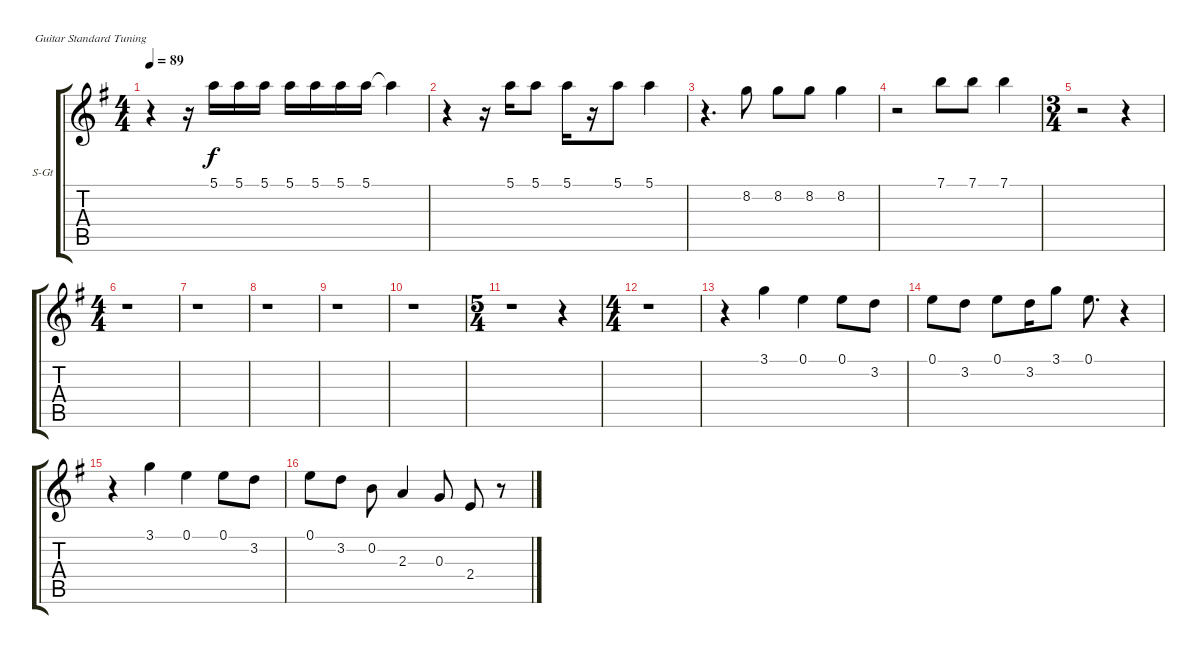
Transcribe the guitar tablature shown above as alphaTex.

\bracketExtendMode groupsimilarinstruments
\firstSystemTrackNameOrientation horizontal
\otherSystemsTrackNameOrientation horizontal
\track ("Vox" "S-Gt") {instrument frenchhorn}
\staff {score tabs}
\tuning (E4 B3 G3 D3 A2 E2)
\displaytranspose 12
\ts (4 4)
\tempo 89
\clef g2
\scale
0.40592
\ks eminor
r.4{dy f} r.16 5.1.16 5.1.16 5.1.16 5.1.16 5.1.16 5.1.16 5.1.16 5.1{t}.4 |
\scale
0.415274 r.4 r.16 5.1.16 5.1.8 5.1.16 r.16 5.1.8 5.1.4 |
\scale
0.307876 r.4{d} 8.2.8 8.2.8 8.2.8 8.2.4 |
\scale
0.27685 r.2 7.1.8 7.1.8 7.1.4 |
\ts (3 4)
\scale
0.433544 r.2 r.4 |
\ts (4 4)
\scale
0.370253 r.1 |
\scale
0.196203 r.1 |
\scale
0.333333 r.1 |
\scale
0.333333 r.1 |
\scale
0.333333 r.1 |
\ts (5 4)
\scale
0.379397 r.1 r.4 |
\ts (4 4)
\scale
0.29397 r.1 |
\scale
0.326633 r.4 3.1.4 0.1.4 0.1.8 3.2.8 |
\scale
0.372197 0.1.8 3.2.8 0.1.8 3.2.16 3.1.8 0.1.8{d} r.4 |
\scale
0.29148 r.4 3.1.4 0.1.4 0.1.8 3.2.8 |
\scale
0.336323 0.1.8 3.2.8 0.2.8 2.3.4 0.3.8 2.4.8 r.8
